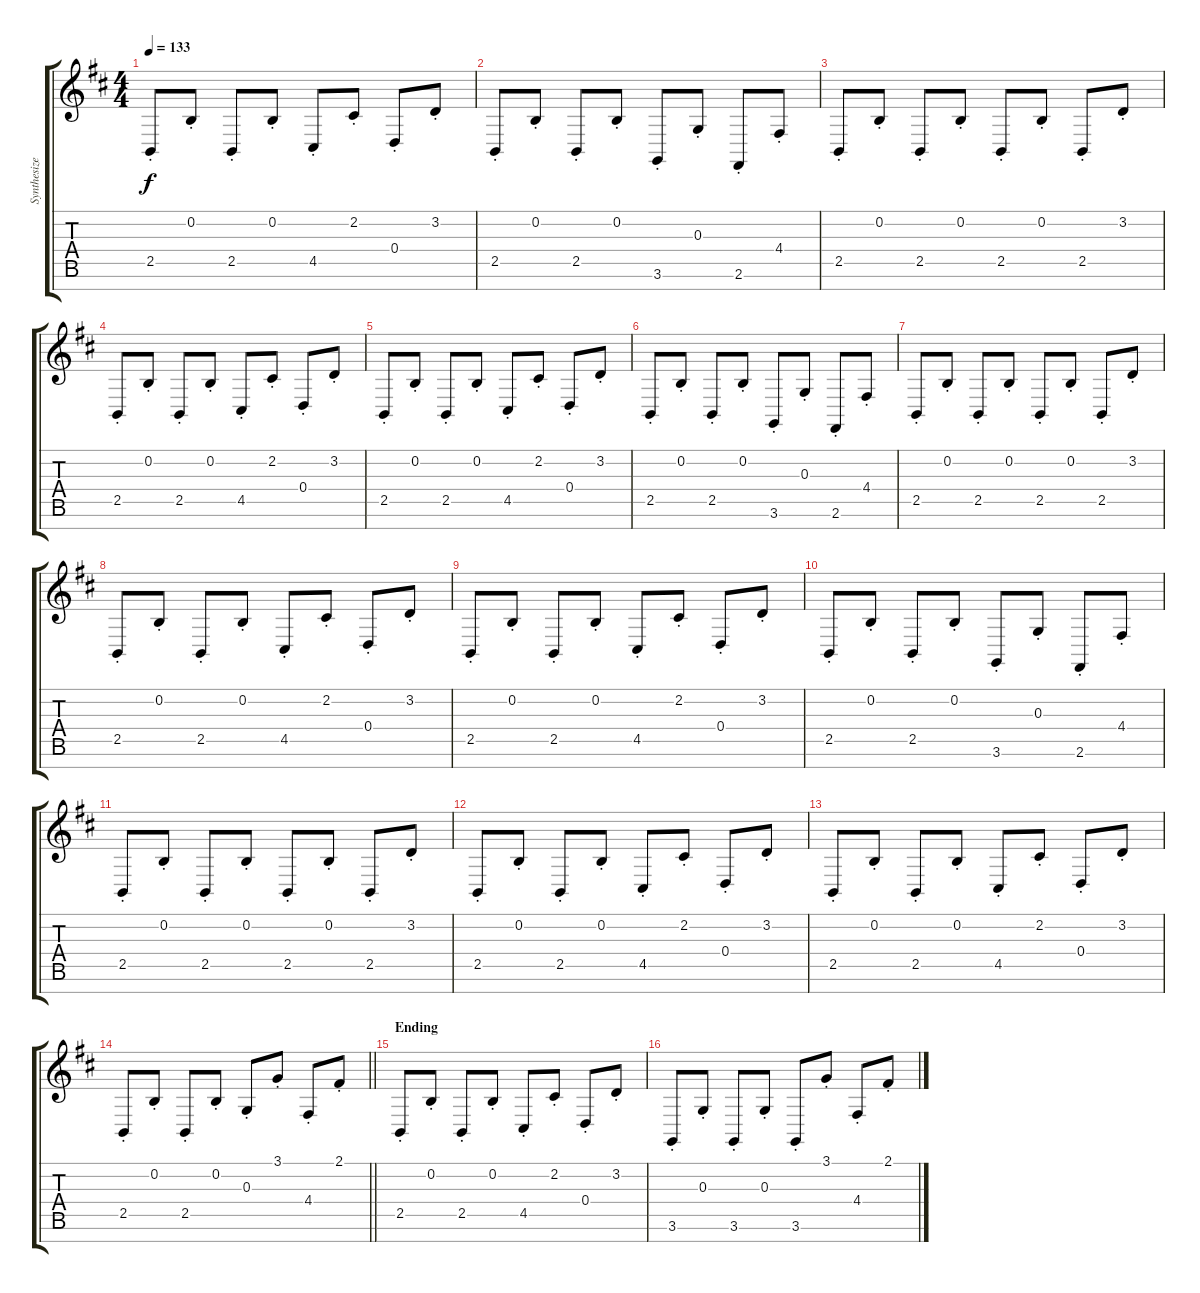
\track ("Synthesizer" "Synthesize") {instrument lead2sawtooth}
\staff {score tabs}
\tuning (E4 B3 G3 D3 A2 E2 B1) {hide}
\ts (4 4)
\tempo 133
\clef g2
\ks d
2.5{st}.8{dy f} 0.2{st}.8 2.5{st}.8 0.2{st}.8 4.5{st}.8 2.2{st}.8 0.4{st}.8 3.2{st}.8 |
2.5{st}.8 0.2{st}.8 2.5{st}.8 0.2{st}.8 3.6{st}.8 0.3{st}.8 2.6{st}.8 4.4{st}.8 |
2.5{st}.8 0.2{st}.8 2.5{st}.8 0.2{st}.8 2.5{st}.8 0.2{st}.8 2.5{st}.8 3.2{st}.8 |
2.5{st}.8 0.2{st}.8 2.5{st}.8 0.2{st}.8 4.5{st}.8 2.2{st}.8 0.4{st}.8 3.2{st}.8 |
2.5{st}.8 0.2{st}.8 2.5{st}.8 0.2{st}.8 4.5{st}.8 2.2{st}.8 0.4{st}.8 3.2{st}.8 |
2.5{st}.8 0.2{st}.8 2.5{st}.8 0.2{st}.8 3.6{st}.8 0.3{st}.8 2.6{st}.8 4.4{st}.8 |
2.5{st}.8 0.2{st}.8 2.5{st}.8 0.2{st}.8 2.5{st}.8 0.2{st}.8 2.5{st}.8 3.2{st}.8 |
2.5{st}.8 0.2{st}.8 2.5{st}.8 0.2{st}.8 4.5{st}.8 2.2{st}.8 0.4{st}.8 3.2{st}.8 |
2.5{st}.8 0.2{st}.8 2.5{st}.8 0.2{st}.8 4.5{st}.8 2.2{st}.8 0.4{st}.8 3.2{st}.8 |
2.5{st}.8 0.2{st}.8 2.5{st}.8 0.2{st}.8 3.6{st}.8 0.3{st}.8 2.6{st}.8 4.4{st}.8 |
2.5{st}.8 0.2{st}.8 2.5{st}.8 0.2{st}.8 2.5{st}.8 0.2{st}.8 2.5{st}.8 3.2{st}.8 |
2.5{st}.8 0.2{st}.8 2.5{st}.8 0.2{st}.8 4.5{st}.8 2.2{st}.8 0.4{st}.8 3.2{st}.8 |
2.5{st}.8 0.2{st}.8 2.5{st}.8 0.2{st}.8 4.5{st}.8 2.2{st}.8 0.4{st}.8 3.2{st}.8 |
\barLineRight lightlight
2.5{st}.8 0.2{st}.8 2.5{st}.8 0.2{st}.8 0.3{st}.8 3.1{st}.8 4.4{st}.8 2.1{st}.8 |
\section ("" "Ending")
2.5{st}.8 0.2{st}.8 2.5{st}.8 0.2{st}.8 4.5{st}.8 2.2{st}.8 0.4{st}.8 3.2{st}.8 |
3.6{st}.8 0.3{st}.8 3.6{st}.8 0.3{st}.8 3.6{st}.8 3.1{st}.8 4.4{st}.8 2.1{st}.8
